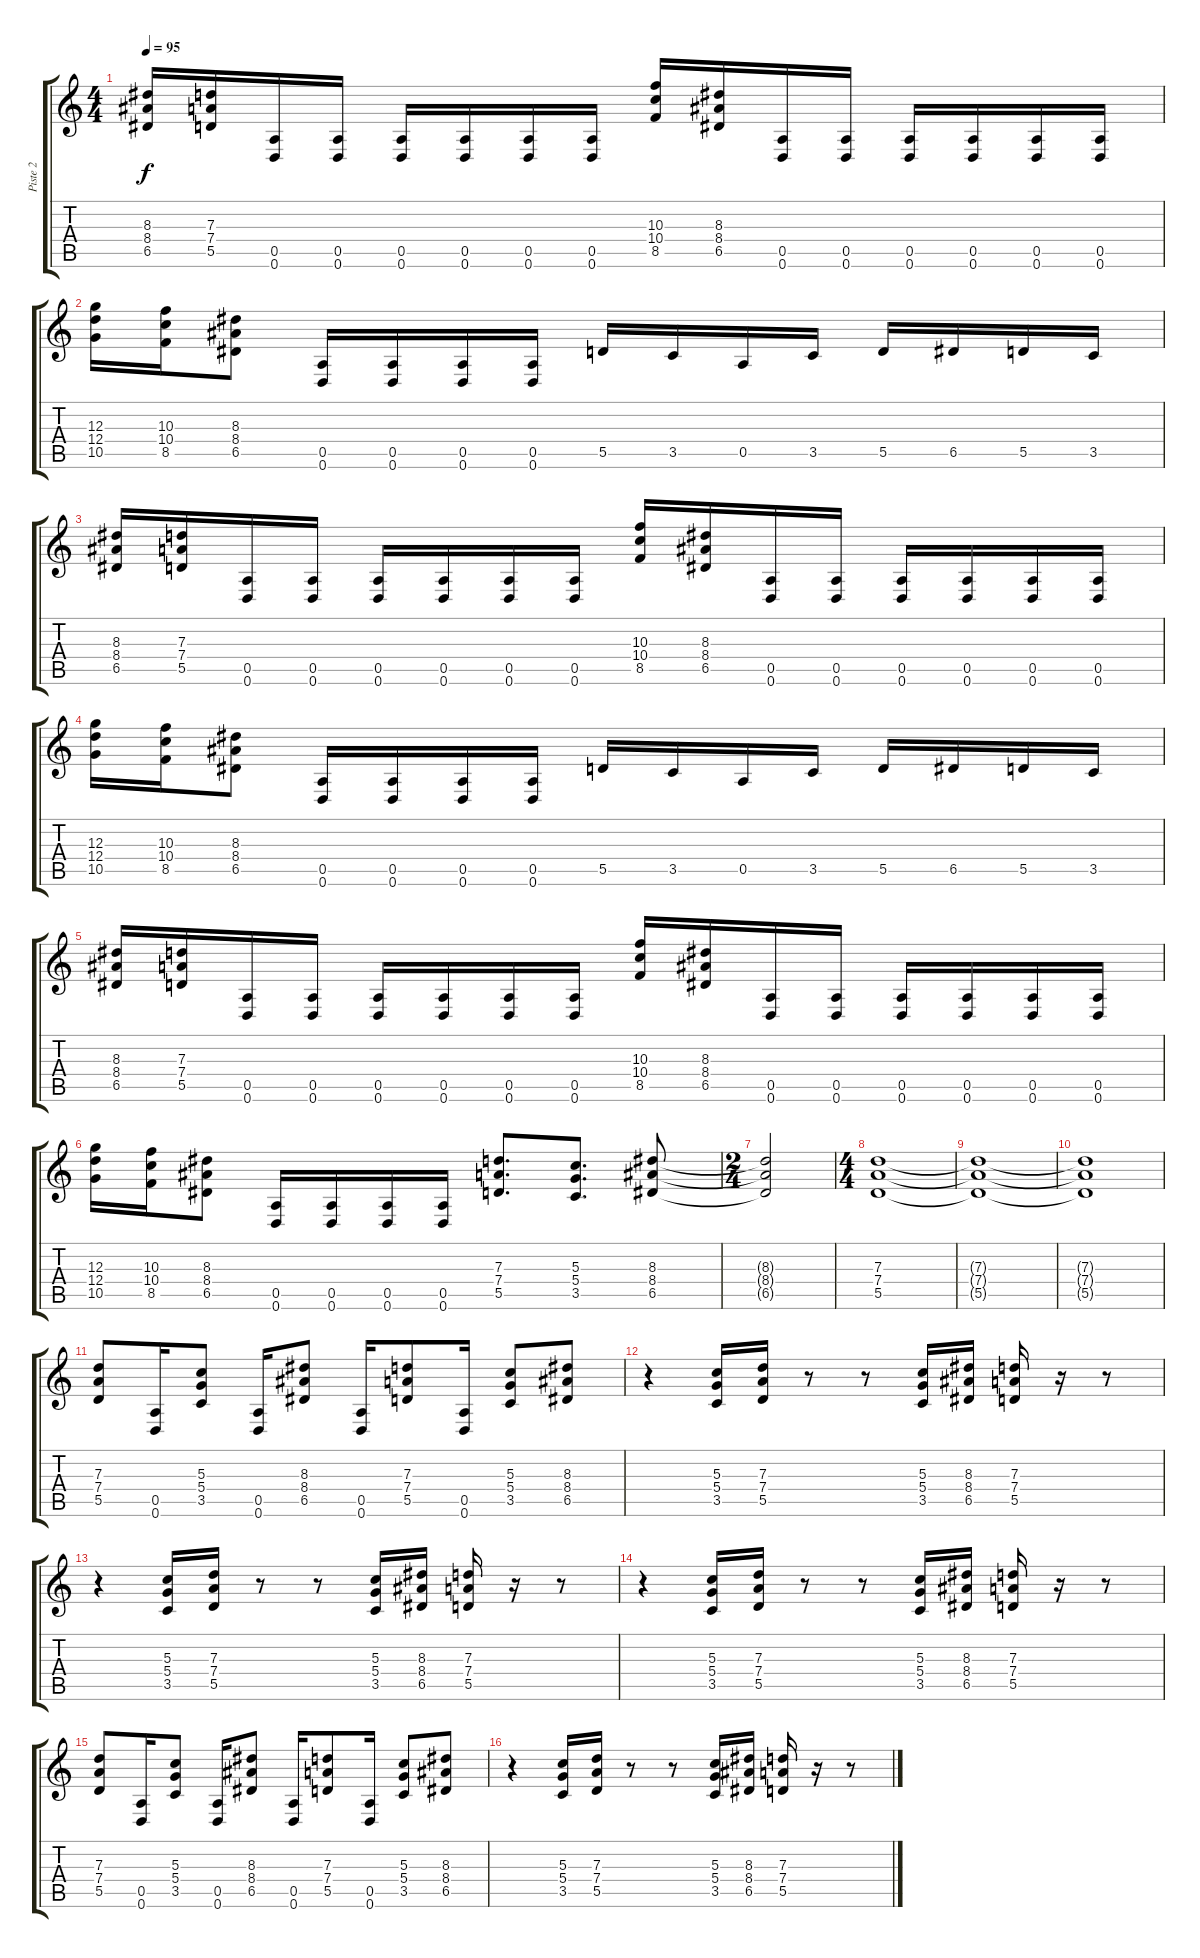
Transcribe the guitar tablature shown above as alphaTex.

\track ("Piste 2" "Piste 2") {instrument distortionguitar}
\staff {score tabs}
\tuning (E4 B3 G3 D3 A2 D2) {hide}
\ts (4 4)
\tempo 95
\clef g2
\ks c
(8.3 8.4 6.5).16{dy f} (7.3 7.4 5.5).16 (0.5 0.6).16 (0.5 0.6).16 (0.5 0.6).16 (0.5 0.6).16 (0.5 0.6).16 (0.5 0.6).16 (10.3 10.4 8.5).16 (8.3 8.4 6.5).16 (0.5 0.6).16 (0.5 0.6).16 (0.5 0.6).16 (0.5 0.6).16 (0.5 0.6).16 (0.5 0.6).16 |
(12.3 12.4 10.5).16 (10.3 10.4 8.5).16 (8.3 8.4 6.5).8 (0.5 0.6).16 (0.5 0.6).16 (0.5 0.6).16 (0.5 0.6).16 5.5.16 3.5.16 0.5.16 3.5.16 5.5.16 6.5.16 5.5.16 3.5.16 |
(8.3 8.4 6.5).16 (7.3 7.4 5.5).16 (0.5 0.6).16 (0.5 0.6).16 (0.5 0.6).16 (0.5 0.6).16 (0.5 0.6).16 (0.5 0.6).16 (10.3 10.4 8.5).16 (8.3 8.4 6.5).16 (0.5 0.6).16 (0.5 0.6).16 (0.5 0.6).16 (0.5 0.6).16 (0.5 0.6).16 (0.5 0.6).16 |
(12.3 12.4 10.5).16 (10.3 10.4 8.5).16 (8.3 8.4 6.5).8 (0.5 0.6).16 (0.5 0.6).16 (0.5 0.6).16 (0.5 0.6).16 5.5.16 3.5.16 0.5.16 3.5.16 5.5.16 6.5.16 5.5.16 3.5.16 |
(8.3 8.4 6.5).16 (7.3 7.4 5.5).16 (0.5 0.6).16 (0.5 0.6).16 (0.5 0.6).16 (0.5 0.6).16 (0.5 0.6).16 (0.5 0.6).16 (10.3 10.4 8.5).16 (8.3 8.4 6.5).16 (0.5 0.6).16 (0.5 0.6).16 (0.5 0.6).16 (0.5 0.6).16 (0.5 0.6).16 (0.5 0.6).16 |
(12.3 12.4 10.5).16 (10.3 10.4 8.5).16 (8.3 8.4 6.5).8 (0.5 0.6).16 (0.5 0.6).16 (0.5 0.6).16 (0.5 0.6).16 (7.3 7.4 5.5).8{d} (5.3 5.4 3.5).8{d} (8.3 8.4 6.5).8 |
\ts (2 4)
(8.3{t} 8.4{t} 6.5{t}).2 |
\ts (4 4)
(7.3 7.4 5.5).1 |
(7.3{t} 7.4{t} 5.5{t}).1 |
(7.3{t} 7.4{t} 5.5{t}).1 |
(7.3 7.4 5.5).8 (0.5 0.6).16 (5.3 5.4 3.5).8 (0.5 0.6).16 (8.3 8.4 6.5).8 (0.5 0.6).16 (7.3 7.4 5.5).8 (0.5 0.6).16 (5.3 5.4 3.5).8 (8.3 8.4 6.5).8 |
r.4 (5.3 5.4 3.5).16 (7.3 7.4 5.5).16 r.8 r.8 (5.3 5.4 3.5).16 (8.3 8.4 6.5).16 (7.3 7.4 5.5).16 r.16 r.8 |
r.4 (5.3 5.4 3.5).16 (7.3 7.4 5.5).16 r.8 r.8 (5.3 5.4 3.5).16 (8.3 8.4 6.5).16 (7.3 7.4 5.5).16 r.16 r.8 |
r.4 (5.3 5.4 3.5).16 (7.3 7.4 5.5).16 r.8 r.8 (5.3 5.4 3.5).16 (8.3 8.4 6.5).16 (7.3 7.4 5.5).16 r.16 r.8 |
(7.3 7.4 5.5).8 (0.5 0.6).16 (5.3 5.4 3.5).8 (0.5 0.6).16 (8.3 8.4 6.5).8 (0.5 0.6).16 (7.3 7.4 5.5).8 (0.5 0.6).16 (5.3 5.4 3.5).8 (8.3 8.4 6.5).8 |
r.4 (5.3 5.4 3.5).16 (7.3 7.4 5.5).16 r.8 r.8 (5.3 5.4 3.5).16 (8.3 8.4 6.5).16 (7.3 7.4 5.5).16 r.16 r.8
